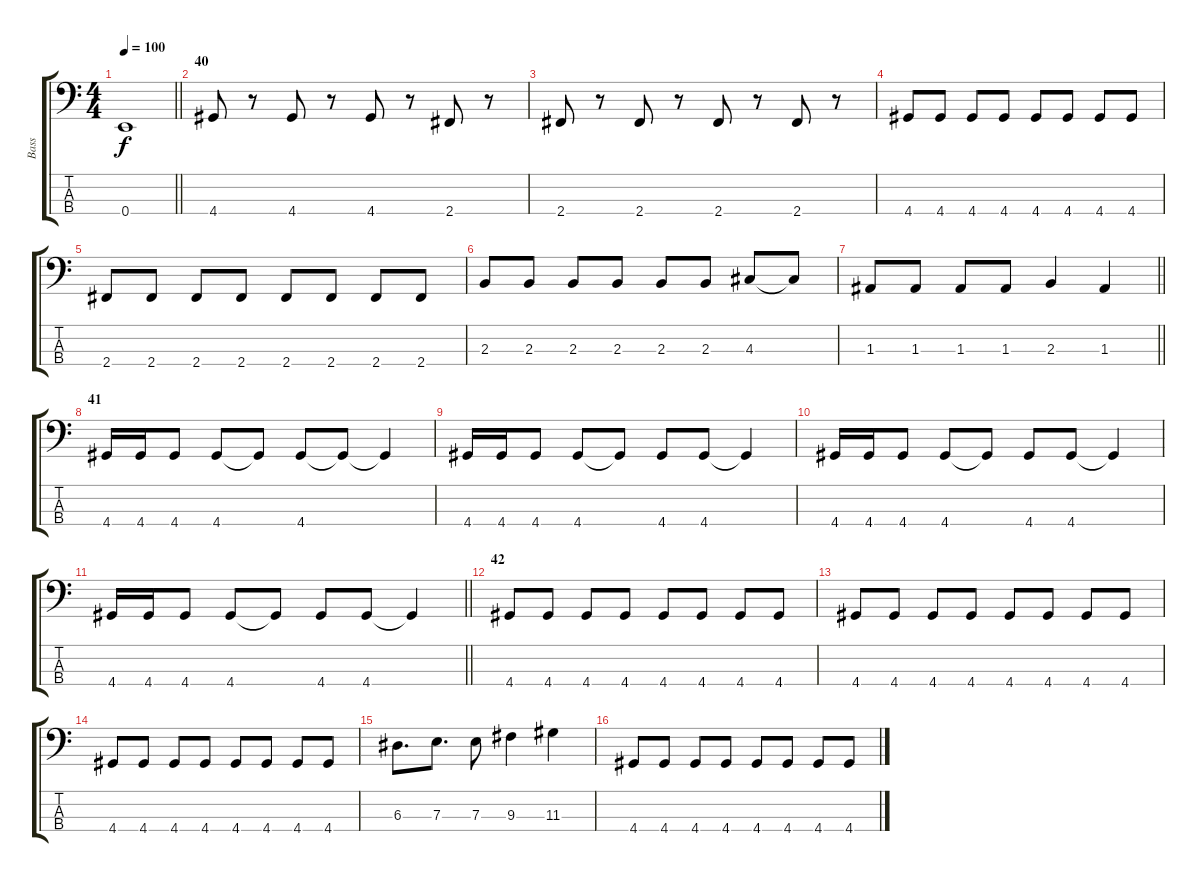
\track ("Bass" "Bass") {instrument electricbassfinger}
\staff {score tabs}
\tuning (G2 D2 A1 E1) {hide}
\ts (4 4)
\tempo 100
\clef f4
\barLineRight lightlight
\ks c
0.4{t}.1{dy f} |
\section ("" "40")
4.4.8 r.8 4.4.8 r.8 4.4.8 r.8 2.4.8 r.8 |
2.4.8 r.8 2.4.8 r.8 2.4.8 r.8 2.4.8 r.8 |
4.4.8 4.4.8 4.4.8 4.4.8 4.4.8 4.4.8 4.4.8 4.4.8 |
2.4.8 2.4.8 2.4.8 2.4.8 2.4.8 2.4.8 2.4.8 2.4.8 |
2.3.8 2.3.8 2.3.8 2.3.8 2.3.8 2.3.8 4.3.8 4.3{t}.8 |
\barLineRight lightlight
1.3.8 1.3.8 1.3.8 1.3.8 2.3.4 1.3.4 |
\section ("" "41")
4.4.16 4.4.16 4.4.8 4.4.8 4.4{t}.8 4.4.8 4.4{t}.8 4.4{t}.4 |
4.4.16 4.4.16 4.4.8 4.4.8 4.4{t}.8 4.4.8 4.4.8 4.4{t}.4 |
4.4.16 4.4.16 4.4.8 4.4.8 4.4{t}.8 4.4.8 4.4.8 4.4{t}.4 |
\barLineRight lightlight
4.4.16 4.4.16 4.4.8 4.4.8 4.4{t}.8 4.4.8 4.4.8 4.4{t}.4 |
\section ("" "42")
4.4.8 4.4.8 4.4.8 4.4.8 4.4.8 4.4.8 4.4.8 4.4.8 |
4.4.8 4.4.8 4.4.8 4.4.8 4.4.8 4.4.8 4.4.8 4.4.8 |
4.4.8 4.4.8 4.4.8 4.4.8 4.4.8 4.4.8 4.4.8 4.4.8 |
6.3.8{d} 7.3.8{d} 7.3.8 9.3.4 11.3.4 |
4.4.8 4.4.8 4.4.8 4.4.8 4.4.8 4.4.8 4.4.8 4.4.8
